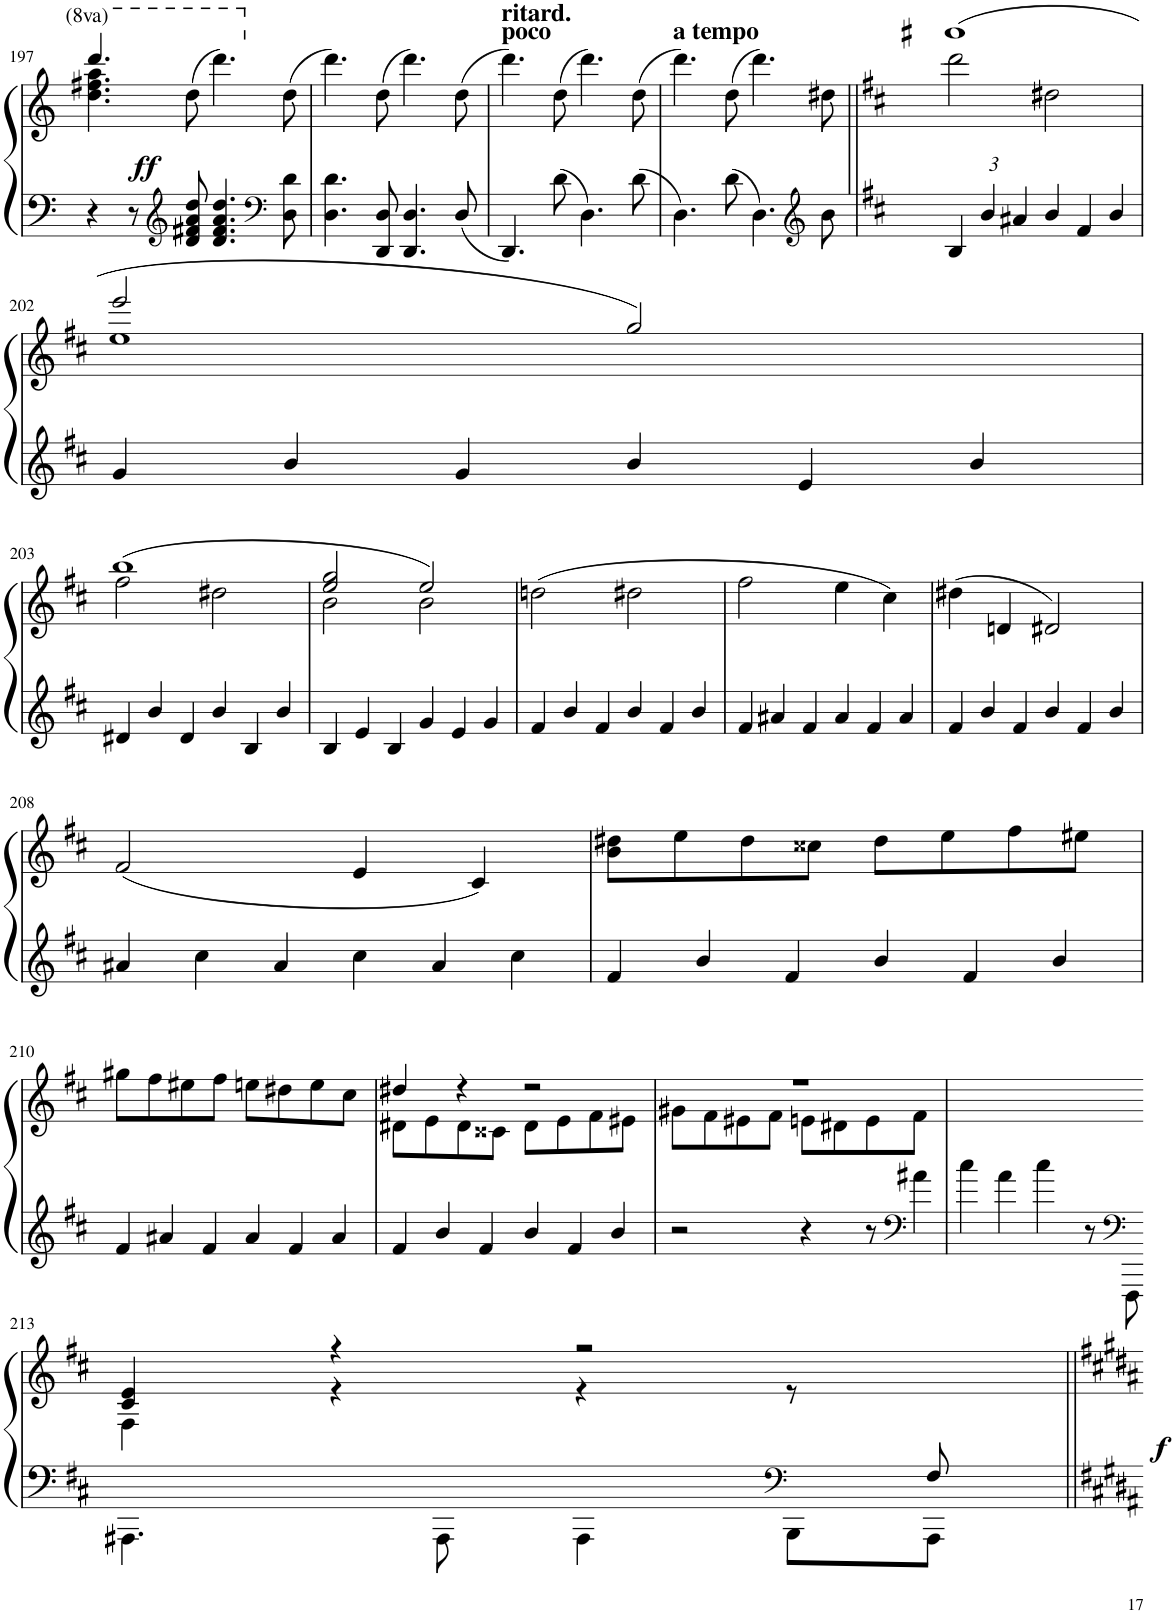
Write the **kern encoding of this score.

**kern	**kern	**dynam
*part1	*part1	*part1
*staff2	*staff1	*staff1/2
*I"Piano	*	*
*I'Pno	*	*
!!LO:PB:g=z
*clefF4	*clefG2	*
*k[]	*k[]	*
*M4/4	*M4/4	*
*met(c|)	*met(c|)	*
=197	=197	=197
*	*^	*
!	!	!	!LO:DY:b
4r	4.dddd/	4.ddd\ 4.fff#X\ 4.aaa\	ff
8r	.	.	.
*clefG2	*	*	*
8d/ 8f#X/ 8a/ 8dd/	(8ddd\	2ryy	.
4.d/ 4.f#/ 4.a/ 4.dd/	4.dddd\)	.	.
*clefF4	*	*	*
8D\ 8d\	(8dd\	8ryy	.
*	*v	*v	*
=198	=198	=198
4.D\ 4.d\	4.ddd\)	.
8DD/ 8D/	(8dd\	.
4.DD/ 4.D/	4.ddd\)	.
8D/	(8dd\	.
=199	=199	=199
!	!LO:TX:a:B:t=poco	!
!	!LO:TX:a:B:t=ritard.	!
4.DD/	4.ddd\)	.
8d\	(8dd\	.
4.D\	4.ddd\)	.
8d\	(8dd\	.
=200	=200	=200
!	!LO:TX:a:B:t=a tempo	!
4.D\	4.ddd\)	.
8d\	(8dd\	.
4.D\	4.ddd\)	.
*clefG2	*	*
8b\	8dd#X\	.
=201||	=201||	=201||
*k[f#c#]	*k[f#c#]	*
*Xbrackettup	*	*
*	*^	*
6B/	(1ddd#X	2ddd#\	.
6b/	.	.	.
6a#X/	.	.	.
*Xtuplet	*	*	*
6b/	.	2dd#X\	.
6f#/	.	.	.
6b/	.	.	.
!!LO:LB:g=z	!!
=202	=202	=202	=202
6g/	2eee/	1ee	.
6b/	.	.	.
6g/	.	.	.
6b/	2gg/)	.	.
6e/	.	.	.
6b/	.	.	.
!!LO:LB:g=z	!!
=203	=203	=203	=203
6d#X/	(1bb	2ff#\	.
6b/	.	.	.
6d#/	.	.	.
6b/	.	2dd#X\	.
6B/	.	.	.
6b/	.	.	.
=204	=204	=204	=204
6B/	2ee/ 2gg/	2b\	.
6e/	.	.	.
6B/	.	.	.
6g/	2ee/)	2b\	.
6e/	.	.	.
6g/	.	.	.
*	*v	*v	*
=205	=205	=205
6f#/	(2ddn\	.
6b/	.	.
6f#/	.	.
6b/	2dd#X\	.
6f#/	.	.
6b/	.	.
=206	=206	=206
6f#/	2ff#\	.
6a#X/	.	.
6f#/	.	.
6a#/	4ee\	.
6f#/	.	.
.	4cc#\)	.
6a#/	.	.
=207	=207	=207
6f#/	(4dd#X\	.
6b/	.	.
.	4dn/	.
6f#/	.	.
6b/	2d#X/)	.
6f#/	.	.
6b/	.	.
!!LO:LB:g=z
=208	=208	=208
6a#X/	(2f#/	.
6cc#\	.	.
6a#/	.	.
6cc#\	4e/	.
6a#/	.	.
.	4c#/)	.
6cc#\	.	.
=209	=209	=209
6f#/	8b\ 8dd#X\L	.
.	8ee\	.
6b/	.	.
.	8dd#\	.
6f#/	.	.
.	8cc##X\J	.
6b/	8dd#\L	.
.	8ee\	.
6f#/	.	.
.	8ff#\	.
6b/	.	.
.	8ee#X\J	.
!!LO:LB:g=z
=210	=210	=210
6f#/	8gg#X\L	.
.	8ff#\	.
6a#X/	.	.
.	8ee#X\	.
6f#/	.	.
.	8ff#\J	.
6a#/	8een\L	.
.	8dd#X\	.
6f#/	.	.
.	8ee\	.
6a#/	.	.
.	8cc#\J	.
=211	=211	=211
*	*^	*
6f#/	4dd#X/	8d#X\L	.
.	.	8e\	.
6b/	.	.	.
.	4r	8d#\	.
6f#/	.	.	.
.	.	8c##X\J	.
6b/	2r	8d#\L	.
.	.	8e\	.
6f#/	.	.	.
.	.	8f#\	.
6b/	.	.	.
.	.	8e#X\J	.
=212	=212	=212	=212
2r	1r	8g#X\L	.
.	.	8f#\	.
.	.	8e#X\	.
.	.	8f#\J	.
4r	.	8en\L	.
.	.	8d#X\	.
8r	.	8e\	.
*clefF4	*	*	*
!	!	!	!LO:DY:b=2
[8a#X\	.	8f#\J	f
24ryy	2..ryy	2..ryy	.
6cc#\	.	.	.
6a#\	.	.	.
4cc#\	.	.	.
8r	.	.	.
*clefF4	*	*	*
8FFF#\	.	.	.
!!LO:LB:g=z	!!
=213	=213	=213	=213
*^	*	*	*
24a#\]	4.AAA#X\	4c#/ 4e/	4F#\	.
6%5ryy	.	.	.	.
.	.	4r	4r	.
.	8AAA#\	.	.	.
.	4AAA#\	2r	4r	.
*clefF4	*	*	*	*
.	8BBB\L	.	8r	.
8F#/	8AAA#\J	.	8ryy	.
*v	*v	*	*	*
*	*v	*v	*
=||	=||	=||
*-	*-	*-
